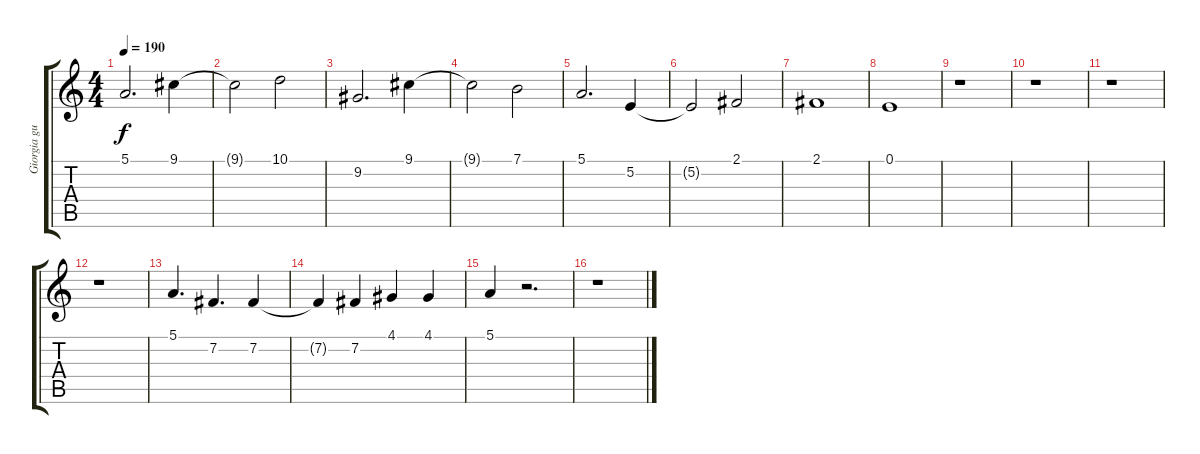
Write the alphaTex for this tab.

\track ("Giorgia gueglio vocals" "Giorgia gu") {instrument violin}
\staff {score tabs}
\tuning (E4 B3 G3 D3 A2 E2) {hide}
\ts (4 4)
\tempo 190
\clef g2
\ks c
5.1.2{d dy f} 9.1.4 |
9.1{t}.2 10.1.2 |
9.2.2{d} 9.1.4 |
9.1{t}.2 7.1.2 |
5.1.2{d} 5.2.4 |
5.2{t}.2 2.1.2 |
2.1.1 |
0.1.1 |
r.1 |
r.1 |
r.1 |
r.1 |
5.1.4{d} 7.2.4{d} 7.2.4 |
7.2{t}.4 7.2.4 4.1.4 4.1.4 |
5.1.4 r.2{d} |
r.1
